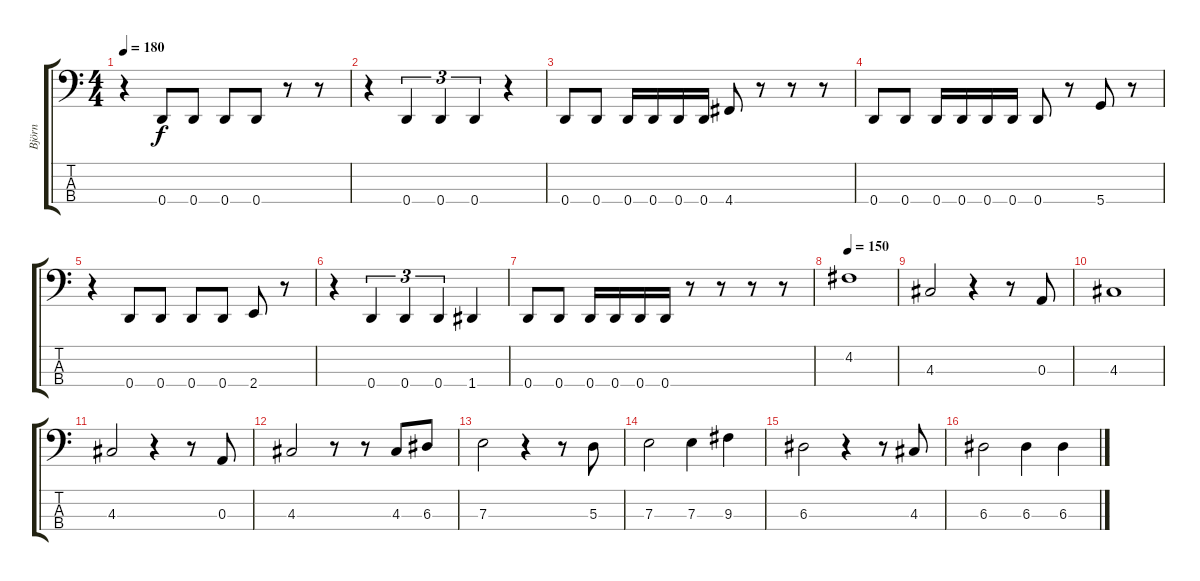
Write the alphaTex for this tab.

\track ("Björn" "Björn") {instrument electricbassfinger}
\staff {score tabs}
\tuning (G2 D2 A1 D1) {hide}
\ts (4 4)
\tempo 180
\clef f4
\ks c
r.4{dy f} 0.4.8 0.4.8 0.4.8 0.4.8 r.8 r.8 |
r.4 0.4.4{tu (3 2)} 0.4.4{tu (3 2)} 0.4.4{tu (3 2)} r.4 |
0.4.8 0.4.8 0.4.16 0.4.16 0.4.16 0.4.16 4.4.8 r.8 r.8 r.8 |
0.4.8 0.4.8 0.4.16 0.4.16 0.4.16 0.4.16 0.4.8 r.8 5.4.8 r.8 |
r.4 0.4.8 0.4.8 0.4.8 0.4.8 2.4.8 r.8 |
r.4 0.4.4{tu (3 2)} 0.4.4{tu (3 2)} 0.4.4{tu (3 2)} 1.4.4 |
0.4.8 0.4.8 0.4.16 0.4.16 0.4.16 0.4.16 r.8 r.8 r.8 r.8 |
\tempo 150
4.2.1 |
4.3.2 r.4 r.8 0.3.8 |
4.3.1 |
4.3.2 r.4 r.8 0.3.8 |
4.3.2 r.8 r.8 4.3.8 6.3.8 |
7.3.2 r.4 r.8 5.3.8 |
7.3.2 7.3.4 9.3.4 |
6.3.2 r.4 r.8 4.3.8 |
6.3.2 6.3.4 6.3.4
